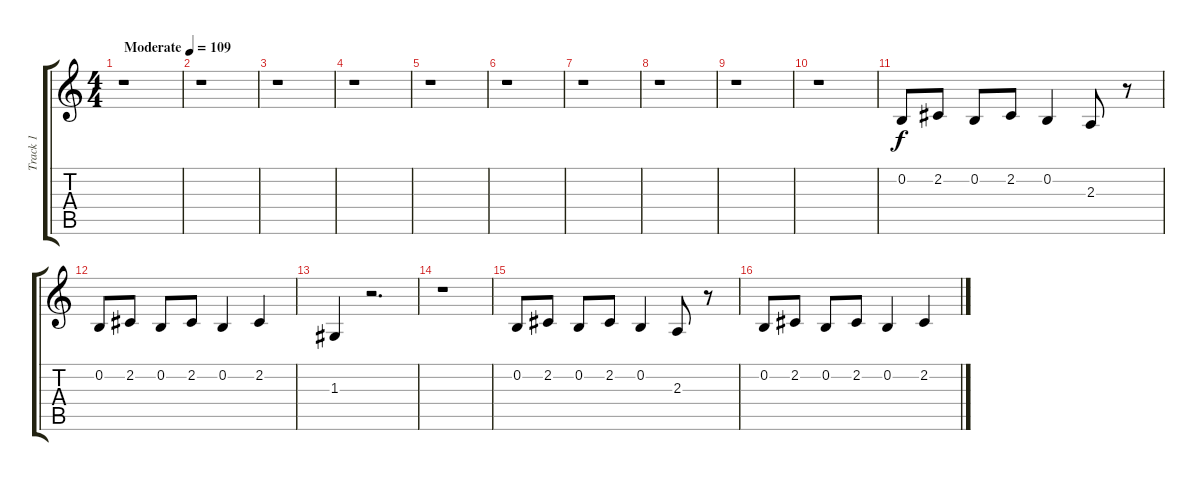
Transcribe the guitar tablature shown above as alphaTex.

\track ("Track 1" "Track 1") {instrument voiceoohs}
\staff {score tabs}
\tuning (E4 B3 G3 D3 A2 E2) {hide}
\ts (4 4)
\tempo (109 "Moderate")
\clef g2
\ks c
r.1{dy f instrument voiceoohs} |
r.1 |
r.1 |
r.1 |
r.1 |
r.1 |
r.1 |
r.1 |
r.1 |
r.1 |
0.2.8 2.2.8 0.2.8 2.2.8 0.2.4 2.3.8 r.8 |
0.2.8 2.2.8 0.2.8 2.2.8 0.2.4 2.2.4 |
1.3.4 r.2{d} |
r.1 |
0.2.8 2.2.8 0.2.8 2.2.8 0.2.4 2.3.8 r.8 |
0.2.8 2.2.8 0.2.8 2.2.8 0.2.4 2.2.4
